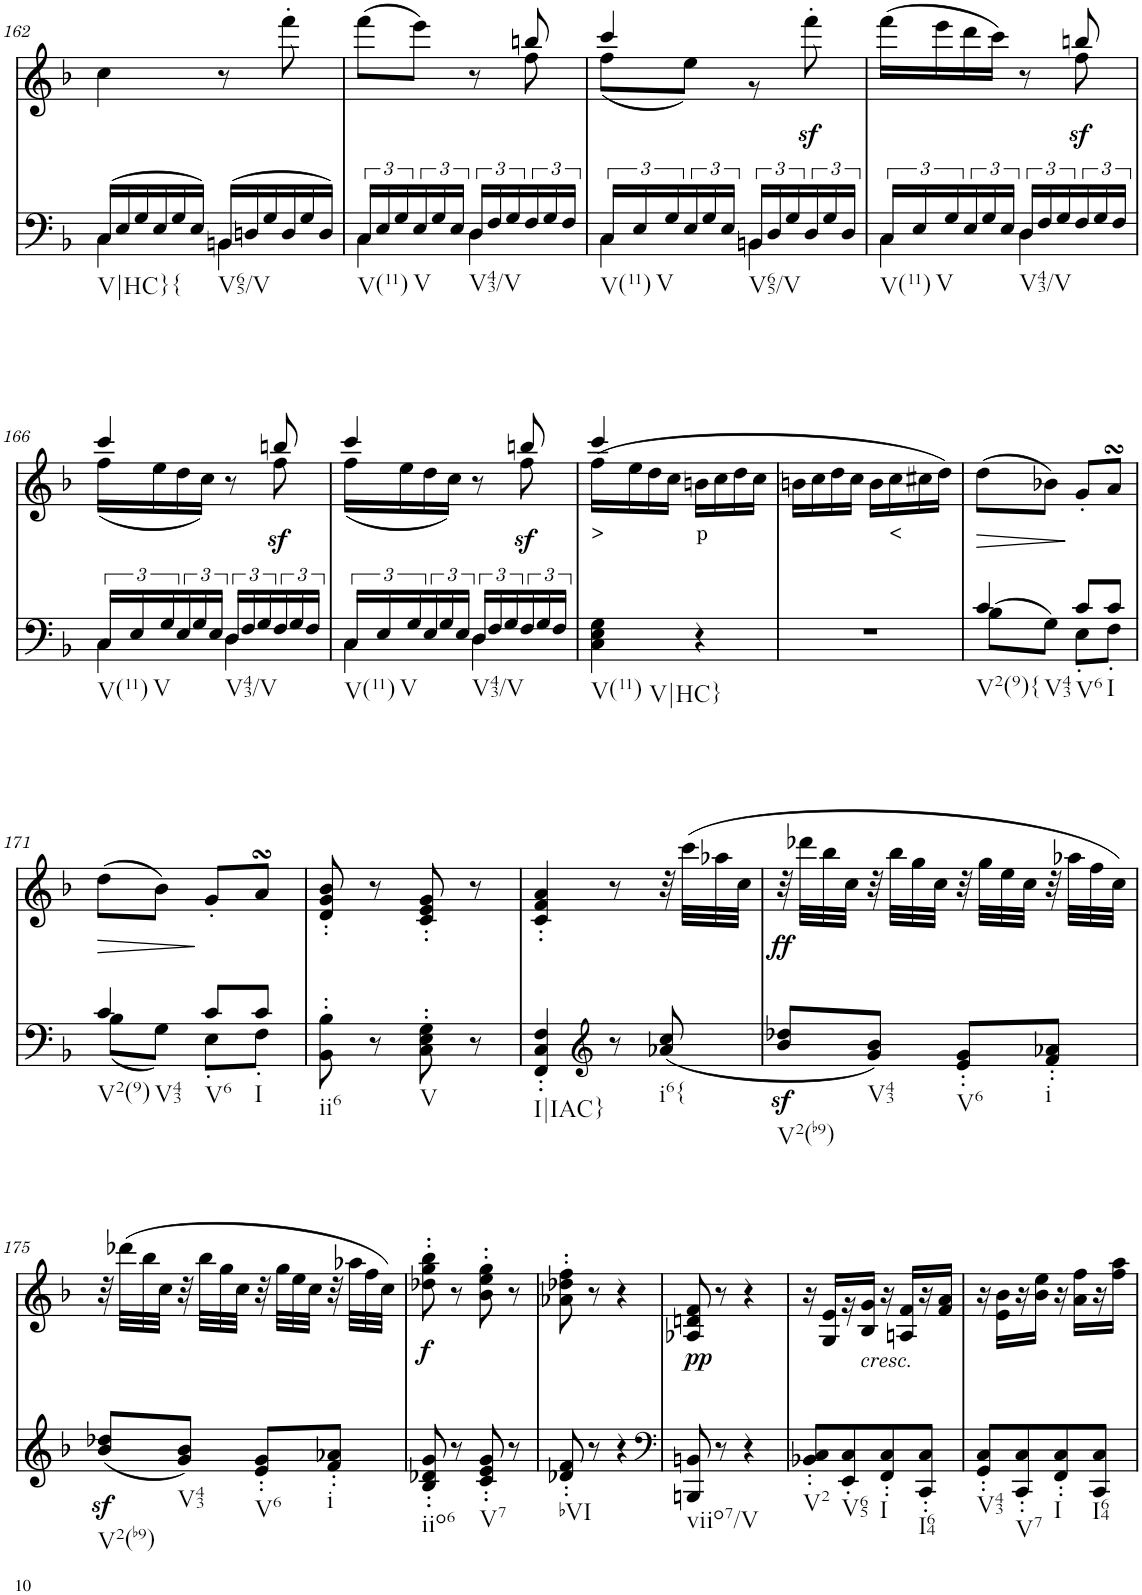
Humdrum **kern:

**kern	**kern	**text	**dynam
*part2	*part1	*part1	*part1
*staff2	*staff1	*staff1	*staff1
*I"piano	*I"piano	*	*
*I'Pno	*I'Pno	*	*
!!LO:PB:g=z
*clefG2	*clefG2	*	*
*k[b-]	*k[b-]	*	*
*M2/4	*M2/4	*	*
=162	=162	=162	=162
*^	*	*	*
!LO:TX:b:t=V|HC}{	!	!	!	!
(24C/LL	4C\	4cc\	.	.
24E/	.	.	.	.
24G/	.	.	.	.
24E/	.	.	.	.
24G/	.	.	.	.
24E/JJ)	.	.	.	.
!LO:TX:b:t=V65/V	!	!	!	!
(24BBn/LL	4BB\	8r	.	.
24Dn/	.	.	.	.
24G/	.	.	.	.
24D/	.	8fff'\	.	.
24G/	.	.	.	.
24D/JJ)	.	.	.	.
=163	=163	=163	=163	=163
*	*	*^	*	*
!LO:TX:b:t=V(11)	!	!	!	!	!
24C/LL	4C\	(>8fff\L	4.ryy	.	.
24E/	.	.	.	.	.
24G/	.	.	.	.	.
!LO:TX:b:t=V	!	!	!	!	!
24E/	.	8eee\J)	.	.	.
24G/	.	.	.	.	.
24E/JJ	.	.	.	.	.
!LO:TX:b:t=V43/V	!	!	!	!	!
24D/LL	4D\	8r	.	.	.
24F/	.	.	.	.	.
24G/	.	.	.	.	.
24F/	.	8bbn/	8ff\	.	.
24G/	.	.	.	.	.
24F/JJ	.	.	.	.	.
=164	=164	=164	=164	=164	=164
!LO:TX:b:t=V(11)	!	!	!	!	!
24C/LL	4C\	4ccc/	(8ff\L	.	.
!LO:TX:b:t=V	!	!	!	!	!
24E/	.	.	.	.	.
24G/	.	.	.	.	.
24E/	.	.	8ee\J)	.	.
24G/	.	.	.	.	.
24E/JJ	.	.	.	.	.
!LO:TX:b:t=V65/V	!	!	!	!	!
24BBn/LL	4BB\	4ryy	8r	.	.
24D/	.	.	.	.	.
24G/	.	.	.	.	.
!	!	!	!	!	!LO:DY:b
24D/	.	.	8fff'>\	.	sf
24G/	.	.	.	.	.
24D/JJ	.	.	.	.	.
=165	=165	=165	=165	=165	=165
!LO:TX:b:t=V(11)	!	!	!	!	!
24C/LL	4C\	4ryy	(>16fff\LL	.	.
!LO:TX:b:t=V	!	!	!	!	!
24E/	.	.	.	.	.
.	.	.	16eee\	.	.
24G/	.	.	.	.	.
24E/	.	.	16ddd\	.	.
24G/	.	.	.	.	.
.	.	.	16ccc\JJ)	.	.
24E/JJ	.	.	.	.	.
!LO:TX:b:t=V43/V	!	!	!	!	!
24D/LL	4D\	8r	8ryy	.	.
24F/	.	.	.	.	.
24G/	.	.	.	.	.
!	!	!	!	!	!LO:DY:b
24F/	.	8bbn/	8ff\	.	sf
24G/	.	.	.	.	.
24F/JJ	.	.	.	.	.
!!LO:LB:g=z	!!
=166	=166	=166	=166	=166	=166
!LO:TX:b:t=V(11)	!	!	!	!	!
24C/LL	4C\	4ccc/	(16ff\LL	.	.
!LO:TX:b:t=V	!	!	!	!	!
24E/	.	.	.	.	.
.	.	.	16ee\	.	.
24G/	.	.	.	.	.
24E/	.	.	16dd\	.	.
24G/	.	.	.	.	.
.	.	.	16cc\JJ)	.	.
24E/JJ	.	.	.	.	.
!LO:TX:b:t=V43/V	!	!	!	!	!
24D/LL	4D\	8r	8ryy	.	.
24F/	.	.	.	.	.
24G/	.	.	.	.	.
!	!	!	!	!	!LO:DY:b
24F/	.	8bbn/	8ff\	.	sf
24G/	.	.	.	.	.
24F/JJ	.	.	.	.	.
=167	=167	=167	=167	=167	=167
!LO:TX:b:t=V(11)	!	!	!	!	!
24C/LL	4C\	4ccc/	(16ff\LL	.	.
!LO:TX:b:t=V	!	!	!	!	!
24E/	.	.	.	.	.
.	.	.	16ee\	.	.
24G/	.	.	.	.	.
24E/	.	.	16dd\	.	.
24G/	.	.	.	.	.
.	.	.	16cc\JJ)	.	.
24E/JJ	.	.	.	.	.
!LO:TX:b:t=V43/V	!	!	!	!	!
24D/LL	4D\	8r	8ryy	.	.
24F/	.	.	.	.	.
24G/	.	.	.	.	.
!	!	!	!	!	!LO:DY:b
24F/	.	8bbn/	8ff\	.	sf
24G/	.	.	.	.	.
24F/JJ	.	.	.	.	.
*v	*v	*	*	*	*
=168	=168	=168	=168	=168
!LO:TX:b:t=V(11)	!	!	!	!
!LO:TX:b:t=V|HC}	!	!	!	!
!	!	!	!LO:LY:b	!
4C\ 4E\ 4G\	4ccc/	(>16ff\LL	>	.
.	.	16ee\	.	.
.	.	16dd\	.	.
.	.	16cc\JJ	.	.
!	!	!	!LO:LY:b	!
4r	4ryy	16bn\LL	p	.
.	.	16cc\	.	.
.	.	16dd\	.	.
.	.	16cc\JJ	.	.
*	*v	*v	*	*
=169	=169	=169	=169
2r	16bn\LL	.	.
.	16cc\	.	.
.	16dd\	.	.
.	16cc\JJ	.	.
.	16b\LL	.	.
!	!	!LO:LY:b	!
.	16cc\	<	.
.	16cc#X\	.	.
.	16dd\JJ)	.	.
=170	=170	=170	=170
*^	*	*	*
!LO:TX:b:t=V2(9){	!	!	!	!
!LO:TX:b:t=V43	!	!	!	!
!	!	!	!	!LO:HP:b
4c/	(>8B-\L	(8dd\L	.	>
.	8G\J)	8b-X\J)	.	.
!LO:TX:b:t=V6	!	!	!	!
8c/L	8E'\L	8g'/L	.	]
!LO:TX:b:t=I	!	!	!	!
8c/J	8F'\J	8asSsS/J	.	.
!!LO:LB:g=z
=171	=171	=171	=171	=171
!LO:TX:b:t=V2(9)	!	!	!	!
!LO:TX:b:t=V43	!	!	!	!
!	!	!	!	!LO:HP:b
4c/	(8B-\L	(8dd\L	.	>
.	8G\J)	8b-\J)	.	.
!LO:TX:b:t=V6	!	!	!	!
8c/L	8E'\L	8g'/L	.	]
!LO:TX:b:t=I	!	!	!	!
8c/J	8F'\J	8asSsS/J	.	.
=172	=172	=172	=172	=172
!LO:TX:b:t=ii6	!	!	!	!
*v	*v	*	*	*
8BB-\' 8B-\'	8d/' 8g/' 8b-/'	.	.
8r	8r	.	.
!LO:TX:b:t=V	!	!	!
8C\' 8E\' 8G\'	8c/' 8e/' 8g/'	.	.
8r	8r	.	.
=173	=173	=173	=173
!LO:TX:b:t=I|IAC}	!	!	!
4FF/' 4C/' 4F/'	4c/' 4f/' 4a/'	.	.
*clefG2	*	*	*
8r	8r	.	.
!LO:TX:b:t=i6{	!	!	!
(8a-X/ 8cc/	32r	.	.
.	(32ccc\LLL	.	.
.	32aa-X\	.	.
.	32cc\JJJ	.	.
=174	=174	=174	=174
!LO:TX:b:t=V2(b9)	!	!	!
!	!	!	!LO:DY:b
8b-/z< 8dd-X/z<L	32r	.	ff
.	32ddd-X\LLL	.	.
.	32bb-\	.	.
.	32cc\JJJ	.	.
!LO:TX:b:t=V43	!	!	!
8g/ 8b-/J)	32r	.	.
.	32bb-\LLL	.	.
.	32gg\	.	.
.	32cc\JJJ	.	.
!LO:TX:b:t=V6	!	!	!
8e/' 8g/'L	32r	.	.
.	32gg\LLL	.	.
.	32ee\	.	.
.	32cc\JJJ	.	.
!LO:TX:b:t=i	!	!	!
8f/' 8a-X/'J	32r	.	.
.	32aa-X\LLL	.	.
.	32ff\	.	.
.	32cc\JJJ)	.	.
!!LO:LB:g=z
=175	=175	=175	=175
!LO:TX:b:t=V2(b9)	!	!	!
(8b-/z< 8dd-X/z<L	32r	.	.
.	(32ddd-X\LLL	.	.
.	32bb-\	.	.
.	32cc\JJJ	.	.
!LO:TX:b:t=V43	!	!	!
8g/ 8b-/J)	32r	.	.
.	32bb-\LLL	.	.
.	32gg\	.	.
.	32cc\JJJ	.	.
!LO:TX:b:t=V6	!	!	!
8e/' 8g/'L	32r	.	.
.	32gg\LLL	.	.
.	32ee\	.	.
.	32cc\JJJ	.	.
!LO:TX:b:t=i	!	!	!
8f/' 8a-X/'J	32r	.	.
.	32aa-X\LLL	.	.
.	32ff\	.	.
.	32cc\JJJ)	.	.
=176	=176	=176	=176
!LO:TX:b:t=iio6	!	!	!
!	!	!	!LO:DY:b
8B-/' 8d-X/' 8g/'	8dd-X\' 8gg\' 8bb-\'	.	f
8r	8r	.	.
!LO:TX:b:t=V7	!	!	!
8c/' 8e/' 8g/'	8b-\' 8ee\' 8gg\'	.	.
8r	8r	.	.
=177	=177	=177	=177
!LO:TX:b:t=bVI	!	!	!
8d-X/' 8f/'	8a-X\' 8dd-X\' 8ff\'	.	.
8r	8r	.	.
4r	4r	.	.
=178	=178	=178	=178
*clefF4	*	*	*
!LO:TX:b:t=viio7/V	!	!	!
!	!	!	!LO:DY:b
8BBBn/ 8BBn/	8A-X/ 8dn/ 8f/	.	pp
8r	8r	.	.
4r	4r	.	.
=179	=179	=179	=179
!LO:TX:b:t=V2	!	!	!
8BB-X/' 8C/'L	16r	.	.
.	16G/ 16e/LL	.	.
!LO:TX:b:t=V65	!	!	!
8EE/' 8C/'	16r	.	.
!	!LO:TX:b:i:t=cresc.	!	!
.	16B-/ 16g/JJ	.	.
!LO:TX:b:t=I	!	!	!
8FF/' 8C/'	16r	.	.
.	16An/ 16f/LL	.	.
!LO:TX:b:t=I64	!	!	!
8CC/' 8C/'J	16r	.	.
.	16f/ 16a/JJ	.	.
=180	=180	=180	=180
!LO:TX:b:t=V43	!	!	!
8GG/' 8C/'L	16r	.	.
.	16e\ 16b-\LL	.	.
!LO:TX:b:t=V7	!	!	!
8CC/' 8C/'	16r	.	.
.	16b-\ 16ee\JJ	.	.
!LO:TX:b:t=I	!	!	!
8FF/' 8C/'	16r	.	.
.	16a\ 16ff\LL	.	.
!LO:TX:b:t=I64	!	!	!
8CC/ 8C/J	16r	.	.
.	16ff\ 16aa\JJ	.	.
=	=	=	=
*-	*-	*-	*-
